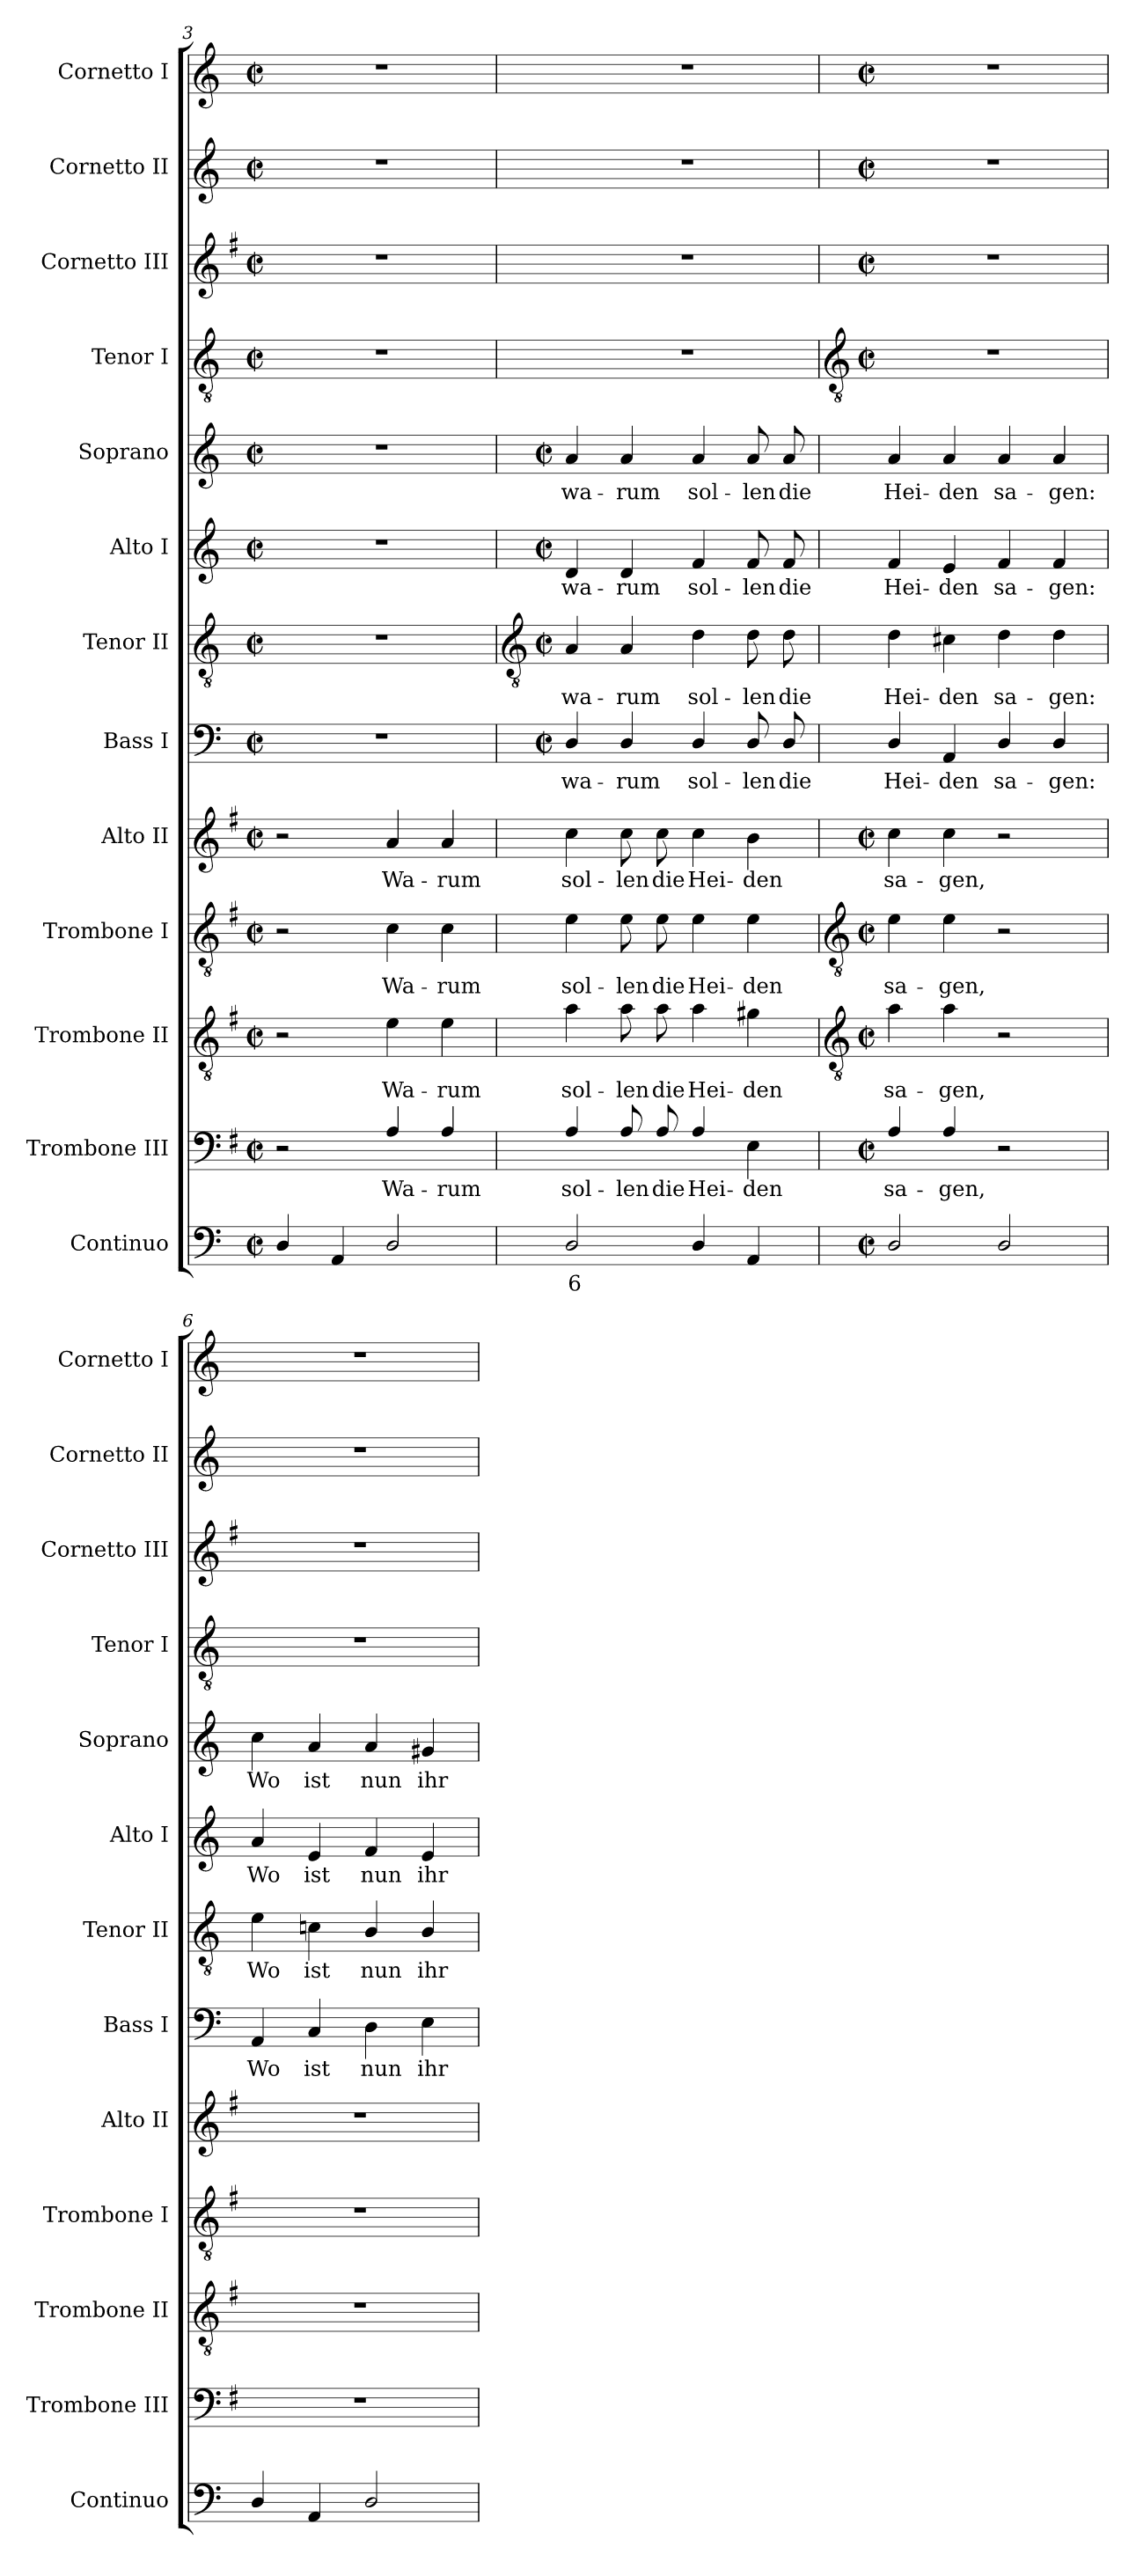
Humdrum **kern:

**kern	**text	**kern	**text	**kern	**text	**kern	**text	**kern	**text	**kern	**text	**kern	**text	**kern	**text	**kern	**text	**kern	**kern	**kern	**kern
*part13	*part13	*part12	*part12	*part11	*part11	*part10	*part10	*part9	*part9	*part8	*part8	*part7	*part7	*part6	*part6	*part5	*part5	*part4	*part3	*part2	*part1
*staff13	*staff13	*staff12	*staff12	*staff11	*staff11	*staff10	*staff10	*staff9	*staff9	*staff8	*staff8	*staff7	*staff7	*staff6	*staff6	*staff5	*staff5	*staff4	*staff3	*staff2	*staff1
*I"Continuo	*	*I"Trombone III	*	*I"Trombone II	*	*I"Trombone I	*	*I"Alto II	*	*I"Bass I	*	*I"Tenor II	*	*I"Alto I	*	*I"Soprano	*	*I"Tenor I	*I"Cornetto III	*I"Cornetto II	*I"Cornetto I
*I'Continuo	*	*I'Trombone III	*	*I'Trombone II	*	*I'Trombone I	*	*I'Alto II	*	*I'Bass I	*	*I'Tenor II	*	*I'Alto I	*	*I'Soprano	*	*I'Tenor I	*I'Cornetto III	*I'Cornetto II	*I'Cornetto I
*clefF4	*	*clefF4	*	*clefGv2	*	*clefGv2	*	*clefG2	*	*clefF4	*	*clefGv2	*	*clefG2	*	*clefG2	*	*clefGv2	*clefG2	*clefG2	*clefG2
*	*	*ITrd4c7	*	*ITrd4c7	*	*ITrd4c7	*	*ITrd4c7	*	*	*	*	*	*	*	*	*	*	*ITrd4c7	*	*
*k[]	*	*k[]	*	*k[]	*	*k[]	*	*k[]	*	*k[]	*	*k[]	*	*k[]	*	*k[]	*	*k[]	*k[]	*k[]	*k[]
*C:	*	*C:	*	*C:	*	*C:	*	*C:	*	*C:	*	*C:	*	*C:	*	*C:	*	*C:	*C:	*C:	*C:
*M2/2	*	*M2/2	*	*M2/2	*	*M2/2	*	*M2/2	*	*M2/2	*	*M2/2	*	*M2/2	*	*M2/2	*	*M2/2	*M2/2	*M2/2	*M2/2
*met(c|)	*	*met(c|)	*	*met(c|)	*	*met(c|)	*	*met(c|)	*	*met(c|)	*	*met(c|)	*	*met(c|)	*	*met(c|)	*	*met(c|)	*met(c|)	*met(c|)	*met(c|)
=3	=3	=3	=3	=3	=3	=3	=3	=3	=3	=3	=3	=3	=3	=3	=3	=3	=3	=3	=3	=3	=3
4D/	.	2r	.	2r	.	2r	.	2r	.	1r	.	1r	.	1r	.	1r	.	1r	1r	1r	1r
4AA	.	.	.	.	.	.	.	.	.	.	.	.	.	.	.	.	.	.	.	.	.
!	!	!	!LO:LY:b	!	!LO:LY:b	!	!LO:LY:b	!	!LO:LY:b	!	!	!	!	!	!	!	!	!	!	!	!
2D/	.	4D/	Wa-	4A	Wa-	4F	Wa-	4d	Wa-	.	.	.	.	.	.	.	.	.	.	.	.
!	!	!	!LO:LY:b	!	!LO:LY:b	!	!LO:LY:b	!	!LO:LY:b	!	!	!	!	!	!	!	!	!	!	!	!
.	.	4D/	-rum	4A	-rum	4F	-rum	4d	-rum	.	.	.	.	.	.	.	.	.	.	.	.
!!LO:LB:g=z
=4	=4	=4	=4	=4	=4	=4	=4	=4	=4	=4	=4	=4	=4	=4	=4	=4	=4	=4	=4	=4	=4
*	*	*	*	*	*	*	*	*	*	*	*	*clefGv2	*	*	*	*	*	*	*	*	*
*	*	*	*	*	*	*	*	*	*	*M2/2	*	*M2/2	*	*M2/2	*	*M2/2	*	*	*	*	*
*	*	*	*	*	*	*	*	*	*	*met(c|)	*	*met(c|)	*	*met(c|)	*	*met(c|)	*	*	*	*	*
!	!LO:LY:b	!	!LO:LY:b	!	!LO:LY:b	!	!LO:LY:b	!	!LO:LY:b	!	!LO:LY:b	!	!LO:LY:b	!	!LO:LY:b	!	!LO:LY:b	!	!	!	!
2D/	6	4D/	sol-	4d	sol-	4A	sol-	4f	sol-	4D/	wa-	4A	wa-	4d	wa-	4a	wa-	1r	1r	1r	1r
!	!	!	!LO:LY:b	!	!LO:LY:b	!	!LO:LY:b	!	!LO:LY:b	!	!LO:LY:b	!	!LO:LY:b	!	!LO:LY:b	!	!LO:LY:b	!	!	!	!
.	.	8D/	-len	8d	-len	8A	-len	8f	-len	4D/	-rum	4A	-rum	4d	-rum	4a	-rum	.	.	.	.
!	!	!	!LO:LY:b	!	!LO:LY:b	!	!LO:LY:b	!	!LO:LY:b	!	!	!	!	!	!	!	!	!	!	!	!
.	.	8D/	die	8d	die	8A	die	8f	die	.	.	.	.	.	.	.	.	.	.	.	.
!	!	!	!LO:LY:b	!	!LO:LY:b	!	!LO:LY:b	!	!LO:LY:b	!	!LO:LY:b	!	!LO:LY:b	!	!LO:LY:b	!	!LO:LY:b	!	!	!	!
4D/	.	4D/	Hei-	4d	Hei-	4A	Hei-	4f	Hei-	4D/	sol-	4d	sol-	4f	sol-	4a	sol-	.	.	.	.
!	!	!	!LO:LY:b	!	!LO:LY:b	!	!LO:LY:b	!	!LO:LY:b	!	!LO:LY:b	!	!LO:LY:b	!	!LO:LY:b	!	!LO:LY:b	!	!	!	!
4AA	.	4AA	-den	4c#X	-den	4A	-den	4e	-den	8D/	-len	8d	-len	8f	-len	8a	-len	.	.	.	.
!	!	!	!	!	!	!	!	!	!	!	!LO:LY:b	!	!LO:LY:b	!	!LO:LY:b	!	!LO:LY:b	!	!	!	!
.	.	.	.	.	.	.	.	.	.	8D/	die	8d	die	8f	die	8a	die	.	.	.	.
!!LO:LB:g=z
=5	=5	=5	=5	=5	=5	=5	=5	=5	=5	=5	=5	=5	=5	=5	=5	=5	=5	=5	=5	=5	=5
*	*	*	*	*clefGv2	*	*clefGv2	*	*	*	*	*	*	*	*	*	*	*	*clefGv2	*	*	*
*M2/2	*	*M2/2	*	*M2/2	*	*M2/2	*	*M2/2	*	*	*	*	*	*	*	*	*	*M2/2	*M2/2	*M2/2	*M2/2
*met(c|)	*	*met(c|)	*	*met(c|)	*	*met(c|)	*	*met(c|)	*	*	*	*	*	*	*	*	*	*met(c|)	*met(c|)	*met(c|)	*met(c|)
!	!	!	!LO:LY:b	!	!LO:LY:b	!	!LO:LY:b	!	!LO:LY:b	!	!LO:LY:b	!	!LO:LY:b	!	!LO:LY:b	!	!LO:LY:b	!	!	!	!
2D/	.	4D/	sa-	4d	sa-	4A	sa-	4f	sa-	4D/	Hei-	4d	Hei-	4f	Hei-	4a	Hei-	1r	1r	1r	1r
!	!	!	!LO:LY:b	!	!LO:LY:b	!	!LO:LY:b	!	!LO:LY:b	!	!LO:LY:b	!	!LO:LY:b	!	!LO:LY:b	!	!LO:LY:b	!	!	!	!
.	.	4D/	-gen,	4d	-gen,	4A	-gen,	4f	-gen,	4AA	-den	4c#X	-den	4e	-den	4a	-den	.	.	.	.
!	!	!	!	!	!	!	!	!	!	!	!LO:LY:b	!	!LO:LY:b	!	!LO:LY:b	!	!LO:LY:b	!	!	!	!
2D/	.	2r	.	2r	.	2r	.	2r	.	4D/	sa-	4d	sa-	4f	sa-	4a	sa-	.	.	.	.
!	!	!	!	!	!	!	!	!	!	!	!LO:LY:b	!	!LO:LY:b	!	!LO:LY:b	!	!LO:LY:b	!	!	!	!
.	.	.	.	.	.	.	.	.	.	4D/	-gen:	4d	-gen:	4f	-gen:	4a	-gen:	.	.	.	.
=6	=6	=6	=6	=6	=6	=6	=6	=6	=6	=6	=6	=6	=6	=6	=6	=6	=6	=6	=6	=6	=6
!	!	!	!	!	!	!	!	!	!	!	!LO:LY:b	!	!LO:LY:b	!	!LO:LY:b	!	!LO:LY:b	!	!	!	!
4D/	.	1r	.	1r	.	1r	.	1r	.	4AA	Wo	4e	Wo	4a	Wo	4cc	Wo	1r	1r	1r	1r
!	!	!	!	!	!	!	!	!	!	!	!LO:LY:b	!	!LO:LY:b	!	!LO:LY:b	!	!LO:LY:b	!	!	!	!
4AA	.	.	.	.	.	.	.	.	.	4C	ist	4cn	ist	4e	ist	4a	ist	.	.	.	.
!	!	!	!	!	!	!	!	!	!	!	!LO:LY:b	!	!LO:LY:b	!	!LO:LY:b	!	!LO:LY:b	!	!	!	!
2D/	.	.	.	.	.	.	.	.	.	4D	nun	4B/	nun	4f	nun	4a	nun	.	.	.	.
!	!	!	!	!	!	!	!	!	!	!	!LO:LY:b	!	!LO:LY:b	!	!LO:LY:b	!	!LO:LY:b	!	!	!	!
.	.	.	.	.	.	.	.	.	.	4E	ihr	4B/	ihr	4e	ihr	4g#X	ihr	.	.	.	.
=	=	=	=	=	=	=	=	=	=	=	=	=	=	=	=	=	=	=	=	=	=
*-	*-	*-	*-	*-	*-	*-	*-	*-	*-	*-	*-	*-	*-	*-	*-	*-	*-	*-	*-	*-	*-
